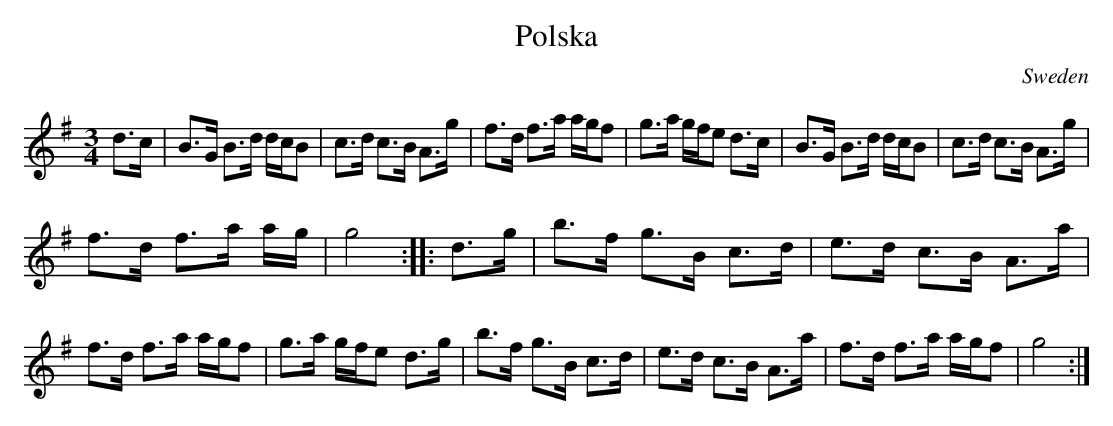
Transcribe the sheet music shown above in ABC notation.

X:1
T:Polska
O:Sweden
M:3/4
K:G
d>c|\
B>G B>d d/c/B|c>d c>B A>g|\
f>d f>a a/g/f|g>a g/f/e d>c|\
B>G B>d d/c/B|c>d c>B A>g|
f>d f>a a/g/| g4::\
d>g|\
b>f g>B c>d|e>d c>B A>a|
f>d f>a a/g/f|g>a g/f/e d>g|\
b>f g>B c>d|e>d c>B A>a|\
f>d f>a a/g/f|g4:|
